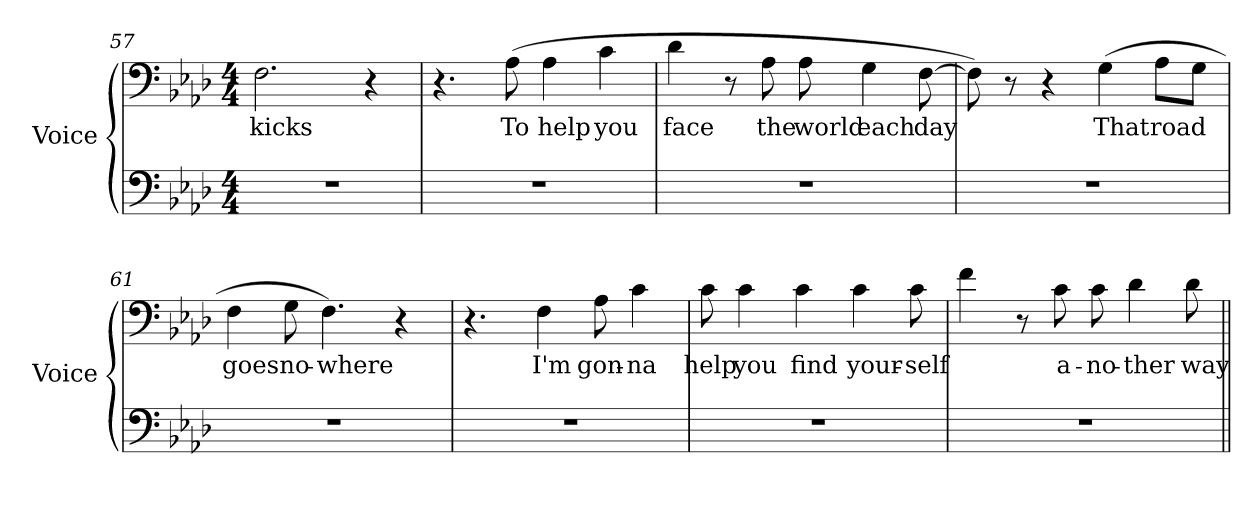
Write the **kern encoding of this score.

**kern	**kern	**text
*part2	*part1	*part1
*staff2	*staff1	*staff1
*I"Voice	*I"Voice	*
*I'Voice	*I'Voice	*
*clefF4	*clefF4	*
*k[b-e-a-d-]	*k[b-e-a-d-]	*
*f:	*f:	*
*M4/4	*M4/4	*
=57	=57	=57
!	!	!LO:LY:b:color=#000000
1r	2.Fi\	kicks
.	4r	.
=58	=58	=58
1r	4.r	.
!	!	!LO:LY:b:color=#000000
.	(8A-i\	To
!	!	!LO:LY:b:color=#000000
.	4A-i\	help
!	!	!LO:LY:b:color=#000000
.	4ci\	you
=59	=59	=59
!	!	!LO:LY:b:color=#000000
1r	4d-i\	face
.	8r	.
!	!	!LO:LY:b:color=#000000
.	8A-i\	the
!	!	!LO:LY:b:color=#000000
.	8A-i\	world
!	!	!LO:LY:b:color=#000000
.	4Gi\	each
!	!	!LO:LY:b:color=#000000
.	[8Fi\	day
!!LO:LB:g=z
=60	=60	=60
1r	8Fi\])	.
.	8r	.
.	4r	.
!	!	!LO:LY:b:color=#000000
.	(4Gi\	That
!	!	!LO:LY:b:color=#000000
.	8A-i\L	road
.	8Gi\J	.
=61	=61	=61
!	!	!LO:LY:b:color=#000000
1r	4Fi\	goes
!	!	!LO:LY:b:color=#000000
.	8Gi\	no-
!	!	!LO:LY:b:color=#000000
.	4.Fi\)	-where
.	4r	.
=62	=62	=62
1r	4.r	.
!	!	!LO:LY:b:color=#000000
.	4Fi\	I'm
!	!	!LO:LY:b:color=#000000
.	8A-i\	gon-
!	!	!LO:LY:b:color=#000000
.	4ci\	-na
=63	=63	=63
!	!	!LO:LY:b:color=#000000
1r	8ci\	help
!	!	!LO:LY:b:color=#000000
.	4ci\	you
!	!	!LO:LY:b:color=#000000
.	4ci\	find
!	!	!LO:LY:b:color=#000000
.	4ci\	your-
!	!	!LO:LY:b:color=#000000
.	8ci\	-self
!!LO:LB:g=z
=64	=64	=64
1r	4fi\	.
.	8r	.
!	!	!LO:LY:b:color=#000000
.	8ci\	a-
!	!	!LO:LY:b:color=#000000
.	8ci\	-no-
!	!	!LO:LY:b:color=#000000
.	4d-i\	-ther
!	!	!LO:LY:b:color=#000000
.	8d-i\	way
=||	=||	=||
*-	*-	*-
